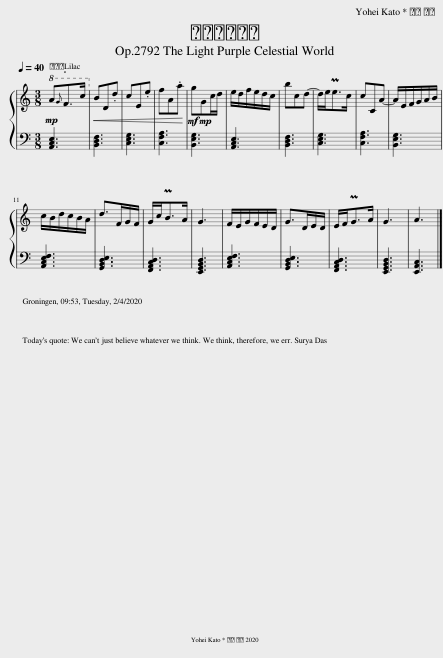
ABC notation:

X:1
%%score { 1 | 2 }
L:1/8
Q:1/4=40
M:3/8
I:linebreak $
K:C
V:1 treble
V:2 bass
V:1
!mp!!8va(! a{g}f>c'!8va)! |!<(! BD.d!<)! | cE.e | fA.a |!mf! g!mp!Gc/d/ | %5
 e/d/f/e/d/c/ | bcd- | d/e<Pec/ | cCA- | A/E/F/G/A/B/ |$ %10
 c/B/d/c/B/A/ | d>FG/F/ | G/c<PBA/ | G3 | F/E/G/F/E/D/ | %15
 G>DE/D/ | E/F<PGA/ | G3 | A3 |] %19
V:2
 [A,,C,E,]3 | [B,,D,F,]3 | [C,E,G,]3 | [C,F,A,]3 | [B,,E,G,]3 | %5
 [A,,C,E,]3 | [B,,D,F,]3 | [C,E,G,]3 | [C,F,A,]3 | [B,,E,G,]3 |$ %10
 [A,,C,E,F,]3 | [G,,B,,D,E,]3 | [F,,A,,C,D,]3 | [E,,G,,B,,D,]3 | [A,,C,E,F,]3 | %15
 [G,,B,,D,E,]3 | [F,,A,,C,D,]3 | [E,,G,,B,,D,]3 | [E,,A,,C,]3 |] %19
